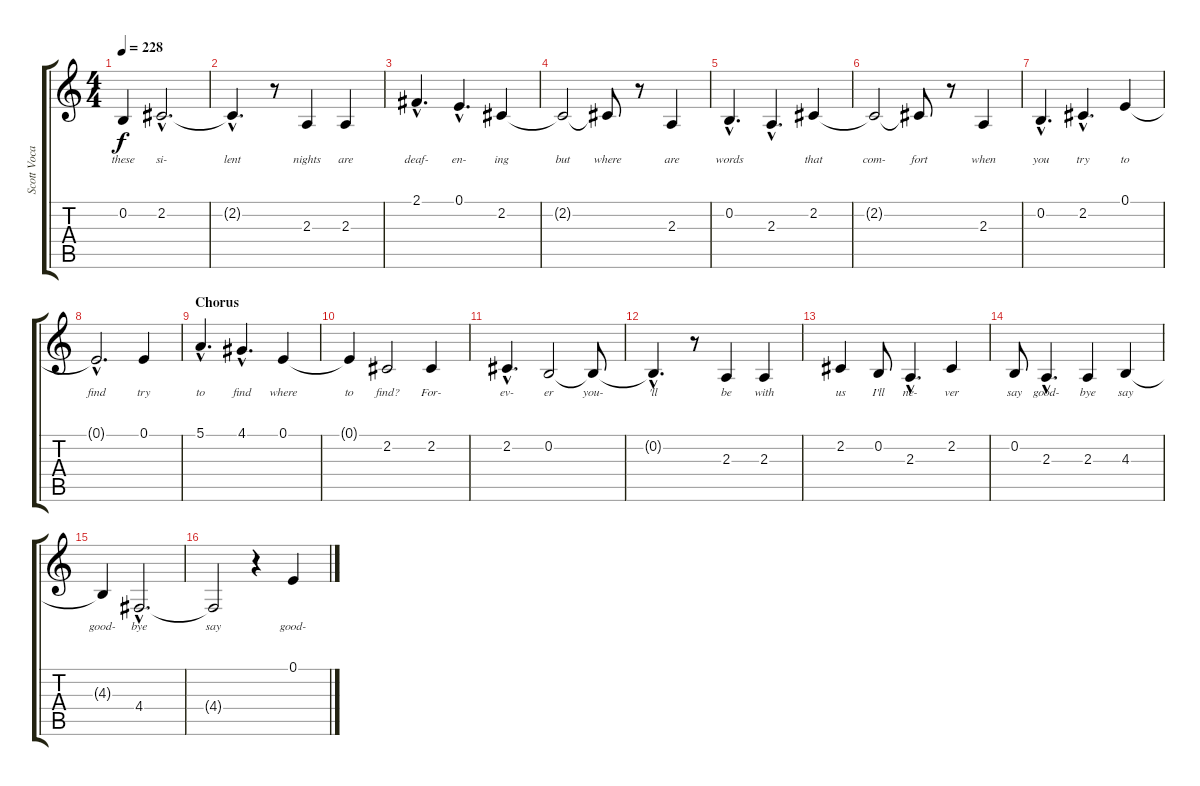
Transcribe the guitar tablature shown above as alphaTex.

\track ("Scott Vocals" "Scott Voca") {instrument lead2sawtooth}
\staff {score tabs}
\tuning (E4 B3 G3 D3 A2 E2) {hide}
\ts (4 4)
\tempo 228
\clef g2
\ks c
0.2{t}.4{lyrics (0 "these") lyrics (1 "") lyrics (2 "") lyrics (3 "") lyrics (4 "") dy f} 2.2{hac}.2{d lyrics (0 "si-") lyrics (1 "") lyrics (2 "") lyrics (3 "") lyrics (4 "")} |
2.2{hac t}.4{d lyrics (0 "lent") lyrics (1 "") lyrics (2 "") lyrics (3 "") lyrics (4 "")} r.8 2.3.4{lyrics (0 "nights") lyrics (1 "") lyrics (2 "") lyrics (3 "") lyrics (4 "")} 2.3.4{lyrics (0 "are") lyrics (1 "") lyrics (2 "") lyrics (3 "") lyrics (4 "")} |
2.1{hac}.4{d lyrics (0 "deaf-") lyrics (1 "") lyrics (2 "") lyrics (3 "") lyrics (4 "")} 0.1{hac}.4{d lyrics (0 "en-") lyrics (1 "") lyrics (2 "") lyrics (3 "") lyrics (4 "")} 2.2.4{lyrics (0 "ing") lyrics (1 "") lyrics (2 "") lyrics (3 "") lyrics (4 "")} |
2.2{t}.2{lyrics (0 "but") lyrics (1 "") lyrics (2 "") lyrics (3 "") lyrics (4 "")} 2.2{t}.8{lyrics (0 "where") lyrics (1 "") lyrics (2 "") lyrics (3 "") lyrics (4 "")} r.8 2.3.4{lyrics (0 "are") lyrics (1 "") lyrics (2 "") lyrics (3 "") lyrics (4 "")} |
0.2{hac}.4{d lyrics (0 "words") lyrics (1 "") lyrics (2 "") lyrics (3 "") lyrics (4 "")} 2.3{hac}.4{d lyrics (0 "") lyrics (1 "") lyrics (2 "") lyrics (3 "") lyrics (4 "")} 2.2.4{lyrics (0 "that") lyrics (1 "") lyrics (2 "") lyrics (3 "") lyrics (4 "")} |
2.2{t}.2{lyrics (0 "com-") lyrics (1 "") lyrics (2 "") lyrics (3 "") lyrics (4 "")} 2.2{t}.8{lyrics (0 "fort") lyrics (1 "") lyrics (2 "") lyrics (3 "") lyrics (4 "")} r.8 2.3.4{lyrics (0 "when") lyrics (1 "") lyrics (2 "") lyrics (3 "") lyrics (4 "")} |
0.2{hac}.4{d lyrics (0 "you") lyrics (1 "") lyrics (2 "") lyrics (3 "") lyrics (4 "")} 2.2{hac}.4{d lyrics (0 "try") lyrics (1 "") lyrics (2 "") lyrics (3 "") lyrics (4 "")} 0.1.4{lyrics (0 "to") lyrics (1 "") lyrics (2 "") lyrics (3 "") lyrics (4 "")} |
0.1{hac t}.2{d lyrics (0 "find") lyrics (1 "") lyrics (2 "") lyrics (3 "") lyrics (4 "")} 0.1.4{lyrics (0 "try") lyrics (1 "") lyrics (2 "") lyrics (3 "") lyrics (4 "")} |
\section ("" "Chorus")
5.1{hac}.4{d lyrics (0 "to") lyrics (1 "") lyrics (2 "") lyrics (3 "") lyrics (4 "")} 4.1{hac}.4{d lyrics (0 "find") lyrics (1 "") lyrics (2 "") lyrics (3 "") lyrics (4 "")} 0.1.4{lyrics (0 "where") lyrics (1 "") lyrics (2 "") lyrics (3 "") lyrics (4 "")} |
0.1{t}.4{lyrics (0 "to") lyrics (1 "") lyrics (2 "") lyrics (3 "") lyrics (4 "")} 2.2.2{lyrics (0 "find?") lyrics (1 "") lyrics (2 "") lyrics (3 "") lyrics (4 "")} 2.2.4{lyrics (0 "For-") lyrics (1 "") lyrics (2 "") lyrics (3 "") lyrics (4 "")} |
2.2{hac}.4{d lyrics (0 "ev-") lyrics (1 "") lyrics (2 "") lyrics (3 "") lyrics (4 "")} 0.2.2{lyrics (0 "er") lyrics (1 "") lyrics (2 "") lyrics (3 "") lyrics (4 "")} 0.2{t}.8{lyrics (0 "you-") lyrics (1 "") lyrics (2 "") lyrics (3 "") lyrics (4 "")} |
0.2{hac t}.4{d lyrics (0 "'ll") lyrics (1 "") lyrics (2 "") lyrics (3 "") lyrics (4 "")} r.8 2.3.4{lyrics (0 "be") lyrics (1 "") lyrics (2 "") lyrics (3 "") lyrics (4 "")} 2.3.4{lyrics (0 "with") lyrics (1 "") lyrics (2 "") lyrics (3 "") lyrics (4 "")} |
2.2.4{lyrics (0 "us") lyrics (1 "") lyrics (2 "") lyrics (3 "") lyrics (4 "")} 0.2.8{lyrics (0 "I'll") lyrics (1 "") lyrics (2 "") lyrics (3 "") lyrics (4 "")} 2.3{hac}.4{d lyrics (0 "ne-") lyrics (1 "") lyrics (2 "") lyrics (3 "") lyrics (4 "")} 2.2.4{lyrics (0 "ver") lyrics (1 "") lyrics (2 "") lyrics (3 "") lyrics (4 "")} |
0.2.8{lyrics (0 "say") lyrics (1 "") lyrics (2 "") lyrics (3 "") lyrics (4 "")} 2.3{hac}.4{d lyrics (0 "good-") lyrics (1 "") lyrics (2 "") lyrics (3 "") lyrics (4 "")} 2.3.4{lyrics (0 "bye") lyrics (1 "") lyrics (2 "") lyrics (3 "") lyrics (4 "")} 4.3.4{lyrics (0 "say") lyrics (1 "") lyrics (2 "") lyrics (3 "") lyrics (4 "")} |
4.3{t}.4{lyrics (0 "good-") lyrics (1 "") lyrics (2 "") lyrics (3 "") lyrics (4 "")} 4.4{hac}.2{d lyrics (0 "bye") lyrics (1 "") lyrics (2 "") lyrics (3 "") lyrics (4 "")} |
4.4{t}.2{lyrics (0 "say") lyrics (1 "") lyrics (2 "") lyrics (3 "") lyrics (4 "")} r.4 0.1.4{lyrics (0 "good-") lyrics (1 "") lyrics (2 "") lyrics (3 "") lyrics (4 "")}
